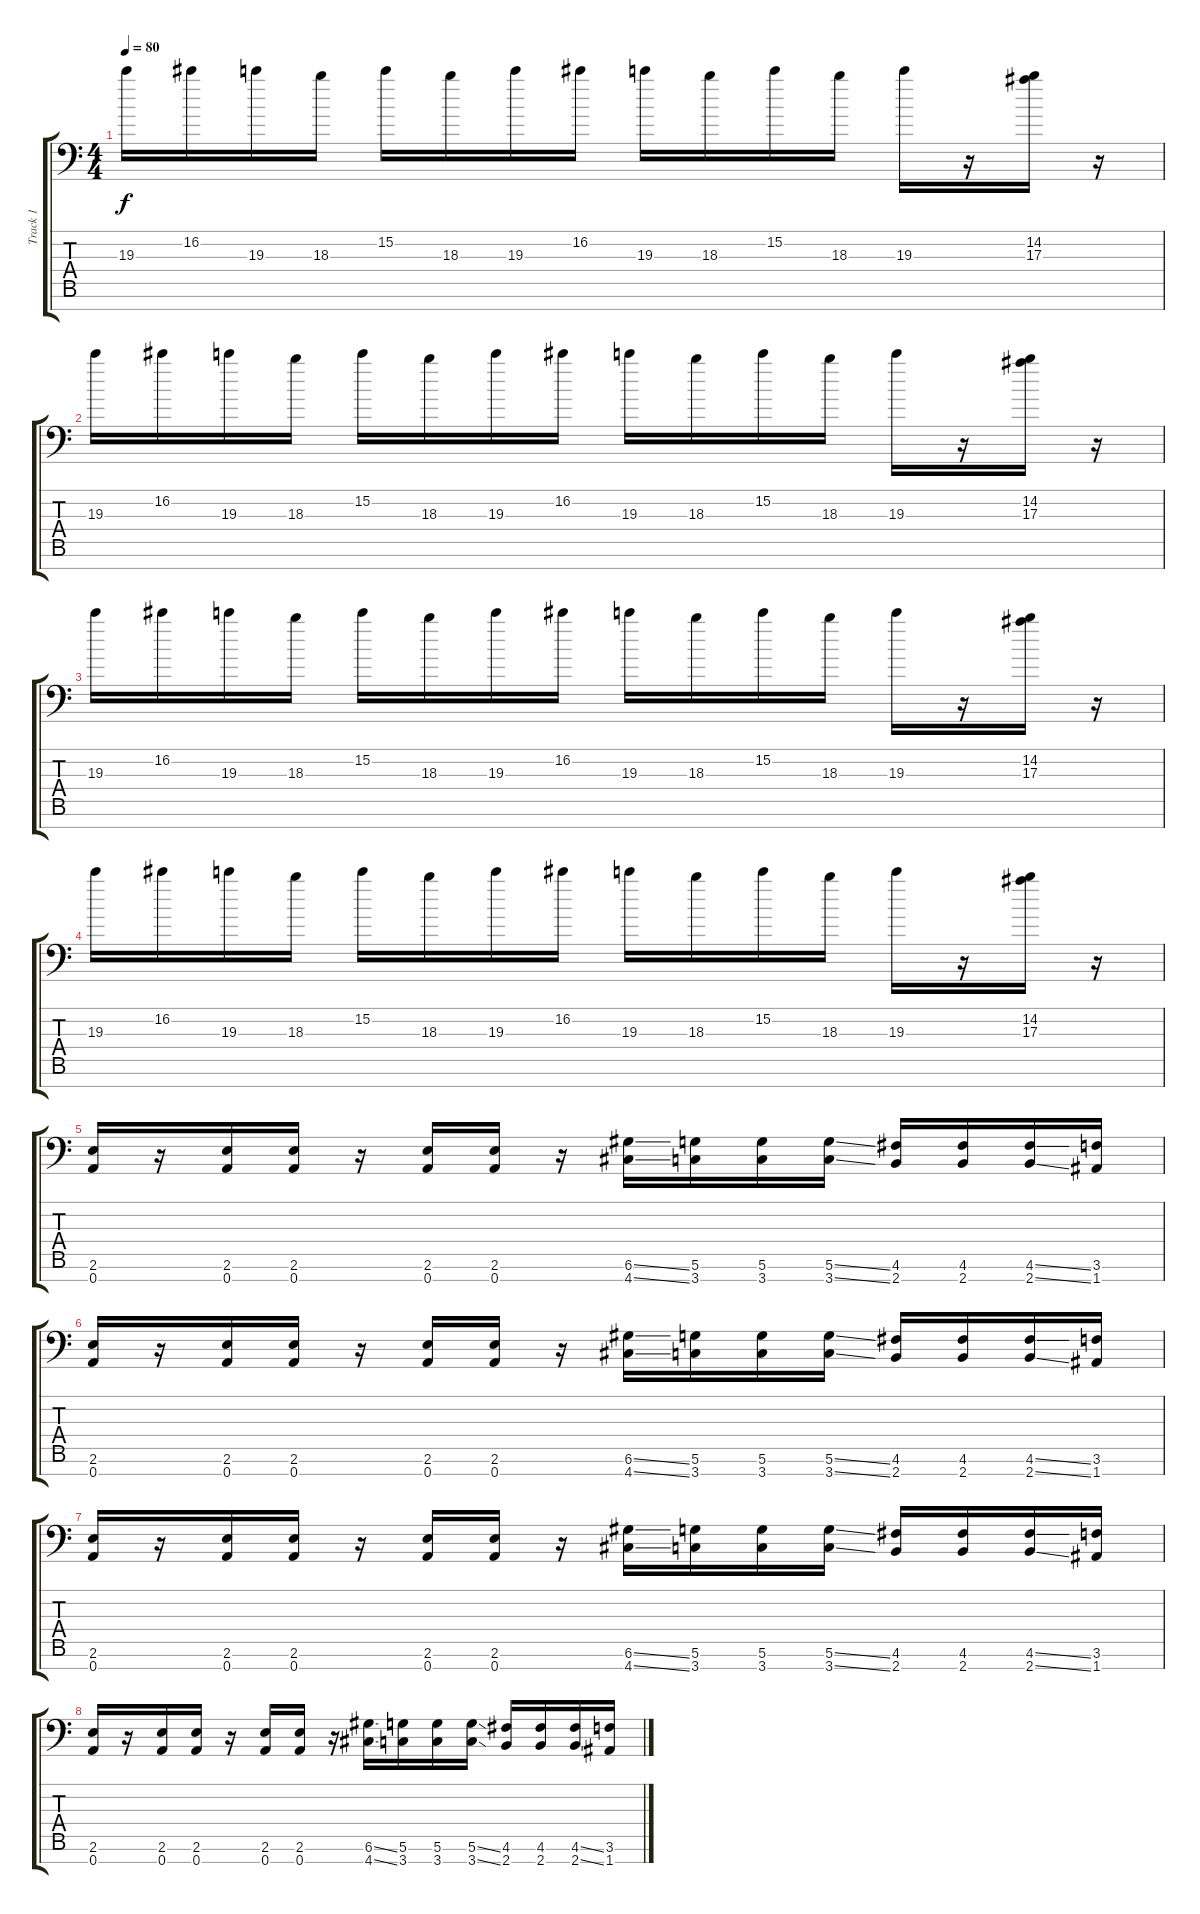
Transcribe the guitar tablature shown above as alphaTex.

\track ("Track 1" "Track 1") {instrument distortionguitar}
\staff {score tabs}
\tuning (D4 A3 F3 C3 G2 D2 A1) {hide}
\ts (4 4)
\tempo 80
\clef f4
\ks c
19.3.16{dy f} 16.2.16 19.3.16 18.3.16 15.2.16 18.3.16 19.3.16 16.2.16 19.3.16 18.3.16 15.2.16 18.3.16 19.3.16 r.16 (14.2 17.3).16 r.16 |
19.3.16 16.2.16 19.3.16 18.3.16 15.2.16 18.3.16 19.3.16 16.2.16 19.3.16 18.3.16 15.2.16 18.3.16 19.3.16 r.16 (14.2 17.3).16 r.16 |
19.3.16 16.2.16 19.3.16 18.3.16 15.2.16 18.3.16 19.3.16 16.2.16 19.3.16 18.3.16 15.2.16 18.3.16 19.3.16 r.16 (14.2 17.3).16 r.16 |
19.3.16 16.2.16 19.3.16 18.3.16 15.2.16 18.3.16 19.3.16 16.2.16 19.3.16 18.3.16 15.2.16 18.3.16 19.3.16 r.16 (14.2 17.3).16 r.16 |
(2.6 0.7).16 r.16 (2.6 0.7).16 (2.6 0.7).16 r.16 (2.6 0.7).16 (2.6 0.7).16 r.16 (6.6{ss} 4.7{ss}).16 (5.6 3.7).16 (5.6 3.7).16 (5.6{ss} 3.7{ss}).16 (4.6 2.7).16 (4.6 2.7).16 (4.6{ss} 2.7{ss}).16 (3.6 1.7).16 |
(2.6 0.7).16 r.16 (2.6 0.7).16 (2.6 0.7).16 r.16 (2.6 0.7).16 (2.6 0.7).16 r.16 (6.6{ss} 4.7{ss}).16 (5.6 3.7).16 (5.6 3.7).16 (5.6{ss} 3.7{ss}).16 (4.6 2.7).16 (4.6 2.7).16 (4.6{ss} 2.7{ss}).16 (3.6 1.7).16 |
(2.6 0.7).16 r.16 (2.6 0.7).16 (2.6 0.7).16 r.16 (2.6 0.7).16 (2.6 0.7).16 r.16 (6.6{ss} 4.7{ss}).16 (5.6 3.7).16 (5.6 3.7).16 (5.6{ss} 3.7{ss}).16 (4.6 2.7).16 (4.6 2.7).16 (4.6{ss} 2.7{ss}).16 (3.6 1.7).16 |
(2.6 0.7).16 r.16 (2.6 0.7).16 (2.6 0.7).16 r.16 (2.6 0.7).16 (2.6 0.7).16 r.16 (6.6{ss} 4.7{ss}).16 (5.6 3.7).16 (5.6 3.7).16 (5.6{ss} 3.7{ss}).16 (4.6 2.7).16 (4.6 2.7).16 (4.6{ss} 2.7{ss}).16 (3.6 1.7).16
